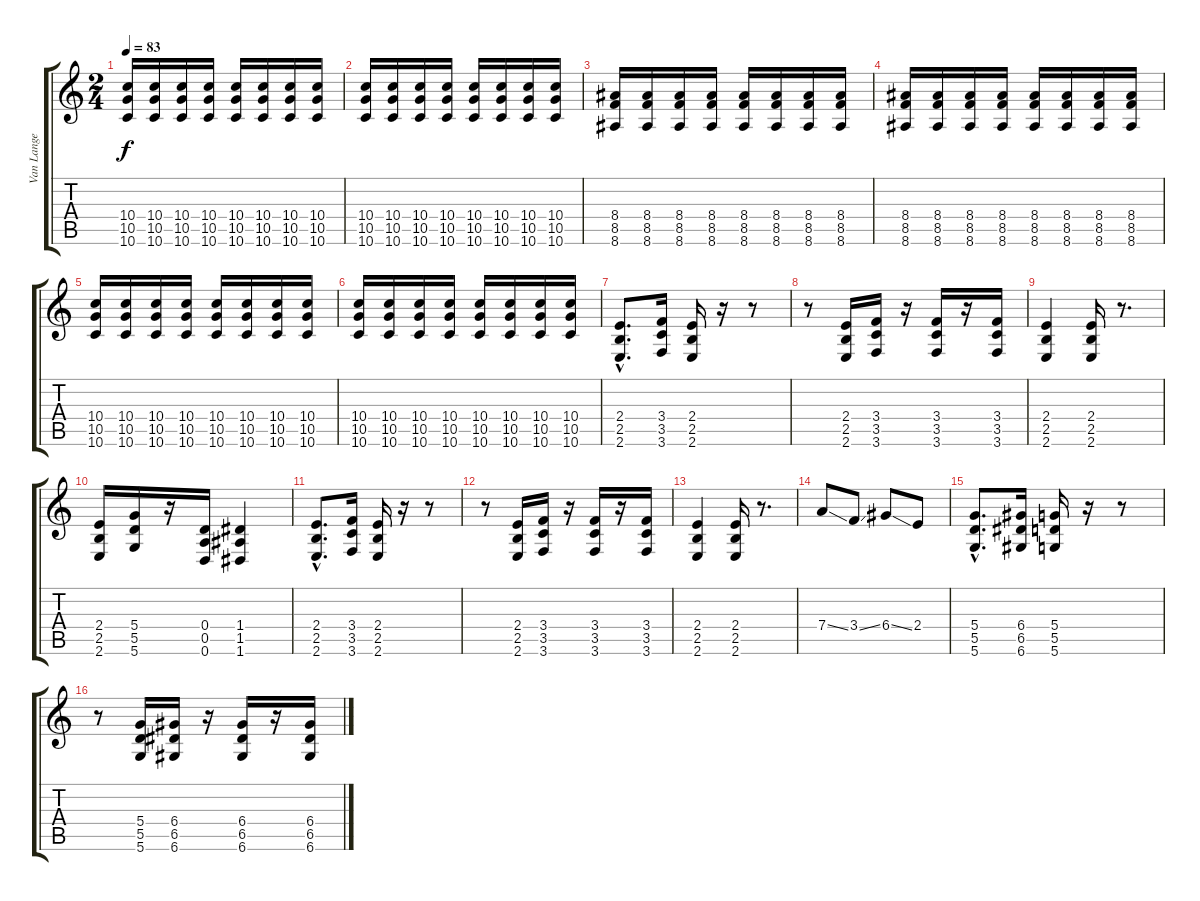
\track ("Van Lange" "Van Lange") {instrument distortionguitar}
\staff {score tabs}
\tuning (E4 B3 G3 D3 A2 D2) {hide}
\ts (2 4)
\tempo 83
\clef g2
\ks c
(10.4 10.5 10.6).16{dy f} (10.4 10.5 10.6).16 (10.4 10.5 10.6).16 (10.4 10.5 10.6).16 (10.4 10.5 10.6).16 (10.4 10.5 10.6).16 (10.4 10.5 10.6).16 (10.4 10.5 10.6).16 |
(10.4 10.5 10.6).16 (10.4 10.5 10.6).16 (10.4 10.5 10.6).16 (10.4 10.5 10.6).16 (10.4 10.5 10.6).16 (10.4 10.5 10.6).16 (10.4 10.5 10.6).16 (10.4 10.5 10.6).16 |
(8.4 8.5 8.6).16 (8.4 8.5 8.6).16 (8.4 8.5 8.6).16 (8.4 8.5 8.6).16 (8.4 8.5 8.6).16 (8.4 8.5 8.6).16 (8.4 8.5 8.6).16 (8.4 8.5 8.6).16 |
(8.4 8.5 8.6).16 (8.4 8.5 8.6).16 (8.4 8.5 8.6).16 (8.4 8.5 8.6).16 (8.4 8.5 8.6).16 (8.4 8.5 8.6).16 (8.4 8.5 8.6).16 (8.4 8.5 8.6).16 |
(10.4 10.5 10.6).16 (10.4 10.5 10.6).16 (10.4 10.5 10.6).16 (10.4 10.5 10.6).16 (10.4 10.5 10.6).16 (10.4 10.5 10.6).16 (10.4 10.5 10.6).16 (10.4 10.5 10.6).16 |
(10.4 10.5 10.6).16 (10.4 10.5 10.6).16 (10.4 10.5 10.6).16 (10.4 10.5 10.6).16 (10.4 10.5 10.6).16 (10.4 10.5 10.6).16 (10.4 10.5 10.6).16 (10.4 10.5 10.6).16 |
(2.4{hac} 2.5{hac} 2.6{hac}).8{d} (3.4 3.5 3.6).16 (2.4 2.5 2.6).16 r.16 r.8 |
r.8 (2.4 2.5 2.6).16 (3.4 3.5 3.6).16 r.16 (3.4 3.5 3.6).16 r.16 (3.4 3.5 3.6).16 |
(2.4 2.5 2.6).4 (2.4 2.5 2.6).16 r.8{d} |
(2.4 2.5 2.6).16 (5.4 5.5 5.6).16 r.16 (0.4 0.5 0.6).16 (1.4 1.5 1.6).4 |
(2.4{hac} 2.5{hac} 2.6{hac}).8{d} (3.4 3.5 3.6).16 (2.4 2.5 2.6).16 r.16 r.8 |
r.8 (2.4 2.5 2.6).16 (3.4 3.5 3.6).16 r.16 (3.4 3.5 3.6).16 r.16 (3.4 3.5 3.6).16 |
(2.4 2.5 2.6).4 (2.4 2.5 2.6).16 r.8{d} |
7.4{ss}.8 3.4{ss}.8 6.4{ss}.8 2.4.8 |
(5.4{hac} 5.5{hac} 5.6{hac}).8{d} (6.4 6.5 6.6).16 (5.4 5.5 5.6).16 r.16 r.8 |
r.8 (5.4 5.5 5.6).16 (6.4 6.5 6.6).16 r.16 (6.4 6.5 6.6).16 r.16 (6.4 6.5 6.6).16
